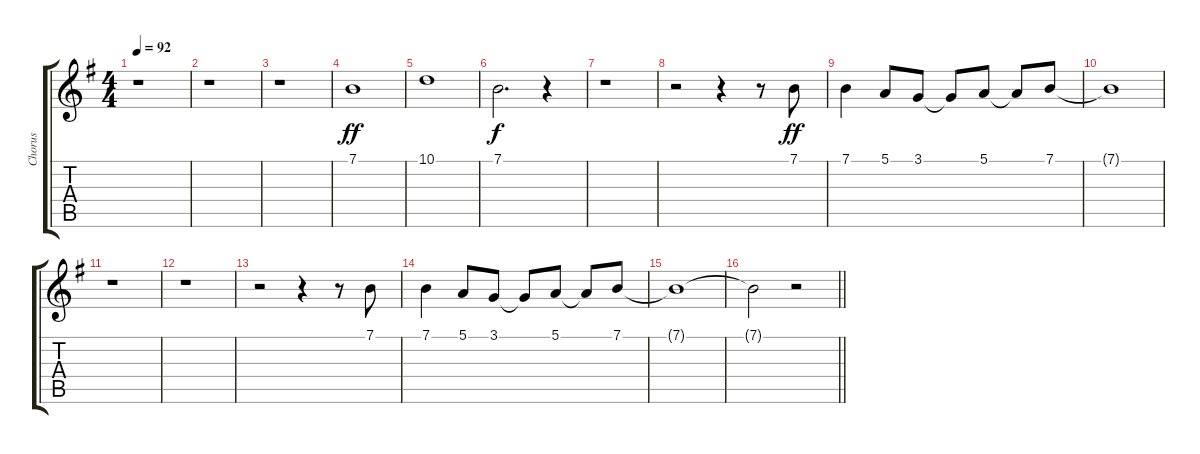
\track ("Chorus" "Chorus") {instrument voiceoohs}
\staff {score tabs}
\tuning (E4 B3 G3 D3 A2 E2) {hide}
\ts (4 4)
\tempo 92
\clef g2
\ks g
r.1{dy ff} |
r.1 |
r.1 |
7.1.1 |
10.1.1 |
7.1.2{d dy f} r.4 |
r.1 |
r.2 r.4 r.8 7.1.8{dy ff} |
7.1.4 5.1.8 3.1.8 3.1{t}.8 5.1.8 5.1{t}.8 7.1.8 |
7.1{t}.1 |
r.1 |
r.1 |
r.2 r.4 r.8 7.1.8 |
7.1.4 5.1.8 3.1.8 3.1{t}.8 5.1.8 5.1{t}.8 7.1.8 |
7.1{t}.1 |
\barLineRight lightlight
7.1{t}.2 r.2
